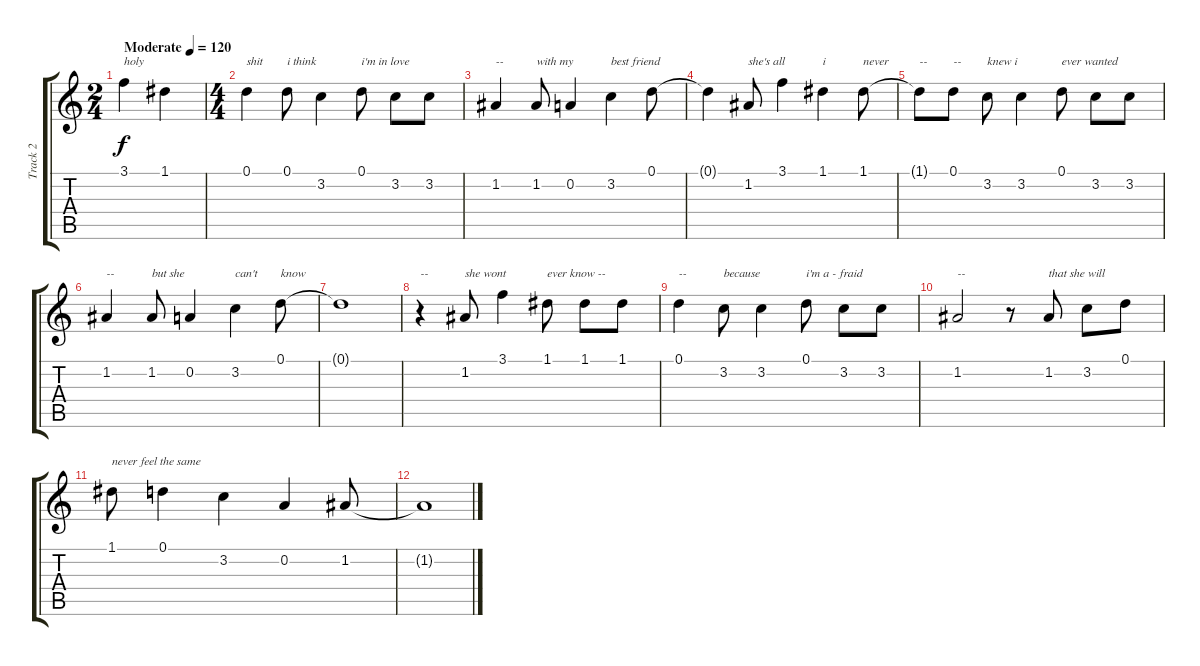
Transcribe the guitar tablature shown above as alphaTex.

\track ("Track 2" "Track 2") {instrument acousticguitarnylon}
\staff {score tabs}
\tuning (D4 A3 F3 C3 G2 D2) {hide}
\ts (2 4)
\tempo (120 "Moderate")
\clef g2
\ks c
3.1.4{txt "holy" dy f instrument acousticguitarnylon} 1.1.4 |
\ts (4 4)
0.1.4{txt "shit"} 0.1.8{txt "i think"} 3.2.4 0.1.8{txt "i'm in love"} 3.2.8 3.2.8 |
1.2.4{txt "--"} 1.2.8{txt "with my"} 0.2.4 3.2.4{txt "best friend"} 0.1.8 |
0.1{t}.4 1.2.8{txt "she's all"} 3.1.4 1.1.4{txt "i"} 1.1.8{txt "never"} |
1.1{t}.8{txt "--"} 0.1.8{txt "--"} 3.2.8{txt "knew i"} 3.2.4 0.1.8{txt "ever wanted"} 3.2.8 3.2.8 |
1.2.4{txt "--"} 1.2.8{txt "but she"} 0.2.4 3.2.4{txt "can't"} 0.1.8{txt "know"} |
0.1{t}.1 |
r.4{txt "--"} 1.2.8{txt "she wont"} 3.1.4 1.1.8{txt "ever know --"} 1.1.8 1.1.8 |
0.1.4{txt "--"} 3.2.8{txt "because"} 3.2.4 0.1.8{txt "i'm a - fraid"} 3.2.8 3.2.8 |
1.2.2{txt "--"} r.8 1.2.8{txt "that she will"} 3.2.8 0.1.8 |
1.1.8{txt "never feel the same"} 0.1.4 3.2.4 0.2.4 1.2.8 |
1.2{t}.1
